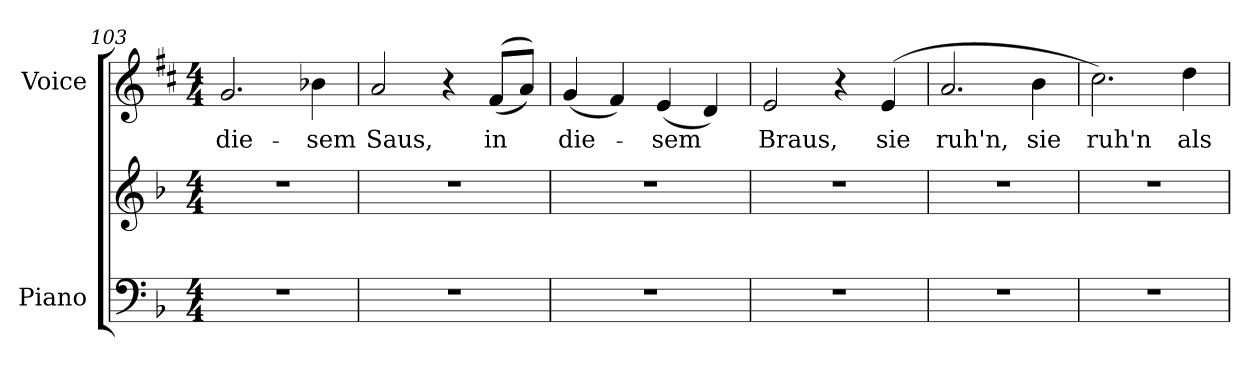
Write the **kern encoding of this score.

**kern	**kern	**kern	**text
*part2	*part2	*part1	*part1
*staff3	*staff2	*staff1	*staff1
*I"Piano	*	*I"Voice	*
*I'Pno.	*	*I'Vce.	*
*clefF4	*clefG2	*clefG2	*
*k[b-]	*k[b-]	*k[f#c#]	*
*M4/4	*M4/4	*M4/4	*
=103	=103	=103	=103
!	!	!	!LO:LY:b
1r	1r	2.g/	die-
!	!	!	!LO:LY:b
.	.	4b-X\	-sem
=104	=104	=104	=104
!	!	!	!LO:LY:b
1r	1r	2a/	Saus,
.	.	4r	.
!	!	!	!LO:LY:b
.	.	(<(<8f#/L	in
.	.	8a/J))	.
=105	=105	=105	=105
!	!	!	!LO:LY:b
1r	1r	(<4g/	die-
.	.	4f#/)	.
!	!	!	!LO:LY:b
.	.	(<4e/	-sem
.	.	4d/)	.
!!LO:PB:g=z
=106	=106	=106	=106
!	!	!	!LO:LY:b
1r	1r	2e/	Braus,
.	.	4r	.
!	!	!	!LO:LY:b
.	.	(>4e/	sie
=107	=107	=107	=107
!	!	!	!LO:LY:b
1r	1r	2.a/	ruh'n,
!	!	!	!LO:LY:b
.	.	4b\	sie
=108	=108	=108	=108
!	!	!	!LO:LY:b
1r	1r	2.cc#\)	ruh'n
!	!	!	!LO:LY:b
.	.	4dd\	als
=	=	=	=
*-	*-	*-	*-
